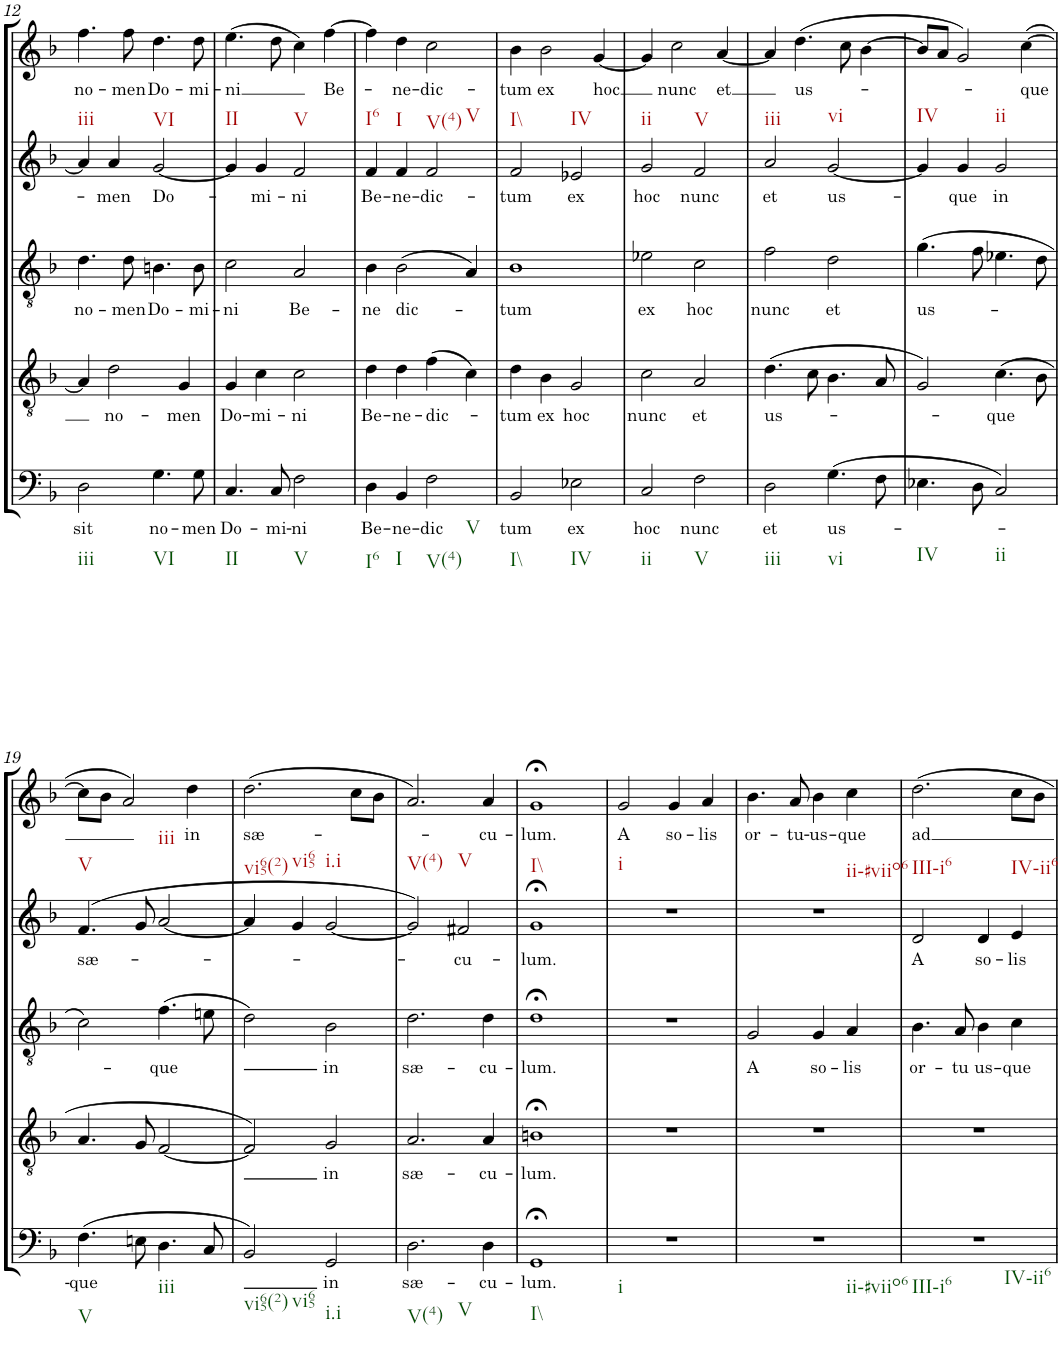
**kern	**text	**kern	**text	**kern	**text	**kern	**text	**kern	**text
*part5	*part5	*part4	*part4	*part3	*part3	*part2	*part2	*part1	*part1
*staff5	*staff5	*staff4	*staff4	*staff3	*staff3	*staff2	*staff2	*staff1	*staff1
*I"Basso	*	*I"Tenore	*	*I"Alto	*	*I"Alto	*	*I"Canto	*
!!LO:PB:g=z
*clefF4	*	*clefGv2	*	*clefGv2	*	*clefG2	*	*clefG2	*
*Trd7c12	*	*	*	*	*	*	*	*	*
*k[b-]	*	*k[b-]	*	*k[b-]	*	*k[b-]	*	*k[b-]	*
*F:	*	*F:	*	*F:	*	*F:	*	*F:	*
*M4/4	*	*M4/4	*	*M4/4	*	*M4/4	*	*M4/4	*
*met(c)	*	*met(c)	*	*met(c)	*	*met(c)	*	*met(c)	*
=12	=12	=12	=12	=12	=12	=12	=12	=12	=12
!	!	!	!	!	!	!	!	!LO:TX:b:t=iii	!
!LO:TX:b:t=iii	!	!	!	!	!	!	!	!	!
!	!LO:LY:b	!	!	!	!LO:LY:b	!	!	!	!LO:LY:b
2D\	sit	4A/]	.	4.d\	no-	4a/]	.	4.ff\	no-
!	!	!	!LO:LY:b	!	!	!	!LO:LY:b	!	!
.	.	2d\	no-	.	.	4a/	-men	.	.
!	!	!	!	!	!LO:LY:b	!	!	!	!LO:LY:b
.	.	.	.	8d\	-men	.	.	8ff\	-men
!	!	!	!	!	!	!	!	!LO:TX:b:t=VI	!
!LO:TX:b:t=VI	!	!	!	!	!	!	!	!	!
!	!LO:LY:b	!	!	!	!LO:LY:b	!	!LO:LY:b	!	!LO:LY:b
4.G\	no-	.	.	4.Bn\	Do-	[2g/	Do-	4.dd\	Do-
!	!	!	!LO:LY:b	!	!	!	!	!	!
.	.	4G/	-men	.	.	.	.	.	.
!	!LO:LY:b	!	!	!	!LO:LY:b	!	!	!	!LO:LY:b
8G\	-men	.	.	8B\	-mi-	.	.	8dd\	-mi-
=13	=13	=13	=13	=13	=13	=13	=13	=13	=13
!	!	!	!	!	!	!	!	!LO:TX:b:t=II	!
!LO:TX:b:t=II	!	!	!	!	!	!	!	!	!
!	!LO:LY:b	!	!LO:LY:b	!	!LO:LY:b	!	!	!	!LO:LY:b
4.C/	Do-	4G/	Do-	2c\	-ni	4g/]	.	(>4.ee\	-ni
!	!	!	!LO:LY:b	!	!	!	!LO:LY:b	!	!
.	.	4c\	-mi-	.	.	4g/	-mi-	.	.
!	!LO:LY:b	!	!	!	!	!	!	!	!
8C/	-mi-	.	.	.	.	.	.	8dd\	.
!	!	!	!	!	!	!	!	!LO:TX:b:t=V	!
!LO:TX:b:t=V	!	!	!	!	!	!	!	!	!
!	!LO:LY:b	!	!LO:LY:b	!	!LO:LY:b	!	!LO:LY:b	!	!
2F\	-ni	2c\	-ni	2A/	Be-	2f/	-ni	4cc\)	.
!	!	!	!	!	!	!	!	!	!LO:LY:b
.	.	.	.	.	.	.	.	[4ff\	Be-
=14	=14	=14	=14	=14	=14	=14	=14	=14	=14
!	!	!	!	!	!	!	!	!LO:TX:b:t=I6	!
!LO:TX:b:t=I6	!	!	!	!	!	!	!	!	!
!	!LO:LY:b	!	!LO:LY:b	!	!LO:LY:b	!	!LO:LY:b	!	!
4D\	Be-	4d\	Be-	4B-\	-ne	4f/	Be-	4ff\]	.
!	!	!	!	!	!	!	!	!LO:TX:b:t=I	!
!LO:TX:b:t=I	!	!	!	!	!	!	!	!	!
!	!LO:LY:b	!	!LO:LY:b	!	!LO:LY:b	!	!LO:LY:b	!	!LO:LY:b
4BB-/	-ne-	4d\	-ne-	(>2B-\	dic-	4f/	-ne-	4dd\	-ne-
!	!	!	!	!	!	!	!	!LO:TX:b:t=V(4)	!
!	!	!	!	!	!	!	!	!LO:TX:b:t=V	!
!LO:TX:b:t=V(4)	!	!	!	!	!	!	!	!	!
!LO:TX:b:t=V	!	!	!	!	!	!	!	!	!
!	!LO:LY:b	!	!LO:LY:b	!	!	!	!LO:LY:b	!	!LO:LY:b
2F\	-dic	(>4f\	-dic-	.	.	2f/	-dic-	2cc\	-dic-
.	.	4c\)	.	4A/)	.	.	.	.	.
=15	=15	=15	=15	=15	=15	=15	=15	=15	=15
!	!	!	!	!	!	!	!	!LO:TX:b:t=I\\	!
!LO:TX:b:t=I\\	!	!	!	!	!	!	!	!	!
!	!LO:LY:b	!	!LO:LY:b	!	!LO:LY:b	!	!LO:LY:b	!	!LO:LY:b
2BB-/	­tum	4d\	-­tum	1B-	-­tum	2f/	-­tum	4b-\	-­tum
!	!	!	!	!	!	!	!	!LO:TX:b:t=IV	!
!	!	!	!LO:LY:b	!	!	!	!	!	!LO:LY:b
.	.	4B-\	ex	.	.	.	.	2b-\	ex
!LO:TX:b:t=IV	!	!	!	!	!	!	!	!	!
!	!LO:LY:b	!	!LO:LY:b	!	!	!	!LO:LY:b	!	!
2E-X\	ex	2G/	hoc	.	.	2e-X/	ex	.	.
!	!	!	!	!	!	!	!	!	!LO:LY:b
.	.	.	.	.	.	.	.	[4g/	hoc
=16	=16	=16	=16	=16	=16	=16	=16	=16	=16
!	!	!	!	!	!	!	!	!LO:TX:b:t=ii	!
!LO:TX:b:t=ii	!	!	!	!	!	!	!	!	!
!	!LO:LY:b	!	!LO:LY:b	!	!LO:LY:b	!	!LO:LY:b	!	!
2C/	hoc	2c\	nunc	2e-X\	ex	2g/	hoc	4g/]	.
!	!	!	!	!	!	!	!	!LO:TX:b:t=V	!
!	!	!	!	!	!	!	!	!	!LO:LY:b
.	.	.	.	.	.	.	.	2cc\	nunc
!LO:TX:b:t=V	!	!	!	!	!	!	!	!	!
!	!LO:LY:b	!	!LO:LY:b	!	!LO:LY:b	!	!LO:LY:b	!	!
2F\	nunc	2A/	et	2c\	hoc	2f/	nunc	.	.
!	!	!	!	!	!	!	!	!	!LO:LY:b
.	.	.	.	.	.	.	.	[4a/	et
=17	=17	=17	=17	=17	=17	=17	=17	=17	=17
!	!	!	!	!	!	!	!	!LO:TX:b:t=iii	!
!LO:TX:b:t=iii	!	!	!	!	!	!	!	!	!
!	!LO:LY:b	!	!LO:LY:b	!	!LO:LY:b	!	!LO:LY:b	!	!
2D\	et	(>4.d\	us-	2f\	nunc	2a/	et	4a/]	.
!	!	!	!	!	!	!	!	!LO:TX:b:t=vi	!
!	!	!	!	!	!	!	!	!	!LO:LY:b
.	.	.	.	.	.	.	.	(>4.dd\	us-
.	.	8c\	.	.	.	.	.	.	.
!LO:TX:b:t=vi	!	!	!	!	!	!	!	!	!
!	!LO:LY:b	!	!	!	!LO:LY:b	!	!LO:LY:b	!	!
(>4.G\	us-	4.B-\	.	2d\	et	[2g/	us-	.	.
.	.	.	.	.	.	.	.	8cc\	.
.	.	.	.	.	.	.	.	[4b-\	.
8F\	.	8A/	.	.	.	.	.	.	.
=18	=18	=18	=18	=18	=18	=18	=18	=18	=18
!	!	!	!	!	!	!	!	!LO:TX:b:t=IV	!
!LO:TX:b:t=IV	!	!	!	!	!	!	!	!	!
!	!	!	!	!	!LO:LY:b	!	!	!	!
4.E-X\	.	2G/)	.	(>4.g\	us-	4g/]	.	8b-/L]	.
.	.	.	.	.	.	.	.	8a/J	.
!	!	!	!	!	!	!	!	!LO:TX:b:t=ii	!
!	!	!	!	!	!	!	!LO:LY:b	!	!
.	.	.	.	.	.	4g/	-que	2g/)	.
8D\	.	.	.	8f\	.	.	.	.	.
!LO:TX:b:t=ii	!	!	!	!	!	!	!	!	!
!	!	!	!LO:LY:b	!	!	!	!LO:LY:b	!	!
2C/)	.	(>4.c\	-que	4.e-X\	.	2g/	in	.	.
!	!	!	!	!	!	!	!	!	!LO:LY:b
.	.	.	.	.	.	.	.	(>[4cc\	-que
.	.	8B-\	.	8d\	.	.	.	.	.
!!LO:LB:g=z
=19	=19	=19	=19	=19	=19	=19	=19	=19	=19
!	!	!	!	!	!	!	!	!LO:TX:b:t=V	!
!LO:TX:b:t=V	!	!	!	!	!	!	!	!	!
!	!LO:LY:b	!	!	!	!	!	!LO:LY:b	!	!
(>4.F\	-que	4.A/	.	2c\)	.	(>4.f/	sæ-	8cc\L]	.
.	.	.	.	.	.	.	.	8b-\J	.
!	!	!	!	!	!	!	!	!LO:TX:b:t=iii	!
.	.	.	.	.	.	.	.	2a/)	.
8En\	.	8G/	.	.	.	8g/	.	.	.
!LO:TX:b:t=iii	!	!	!	!	!	!	!	!	!
!	!	!	!	!	!LO:LY:b	!	!	!	!
4.D\	.	[2F/	.	(>4.f\	-que	[2a/	.	.	.
!	!	!	!	!	!	!	!	!	!LO:LY:b
.	.	.	.	.	.	.	.	4dd\	in
8C/	.	.	.	8en\	.	.	.	.	.
=20	=20	=20	=20	=20	=20	=20	=20	=20	=20
!	!	!	!	!	!	!	!	!LO:TX:b:t=vi65(2)	!
!	!	!	!	!	!	!	!	!LO:TX:b:t=vi65	!
!	!	!	!	!	!	!	!	!LO:TX:b:t=i.i	!
!LO:TX:b:t=vi65(2)	!	!	!	!	!	!	!	!	!
!LO:TX:b:t=vi65	!	!	!	!	!	!	!	!	!
!	!	!	!	!	!	!	!LO:LY:b	!	!LO:LY:b
2BB-/)	.	2F/])	.	2d\)	.	4a/]	-­-	(>2.dd\	sæ-
.	.	.	.	.	.	4g/	.	.	.
!LO:TX:b:t=i.i	!	!	!	!	!	!	!	!	!
!	!LO:LY:b	!	!LO:LY:b	!	!LO:LY:b	!	!	!	!
2GG/	in	2G/	in	2B-\	in	[2g/	.	.	.
.	.	.	.	.	.	.	.	8cc\L	.
.	.	.	.	.	.	.	.	8b-\J	.
=21	=21	=21	=21	=21	=21	=21	=21	=21	=21
!	!	!	!	!	!	!	!	!LO:TX:b:t=V(4)	!
!	!	!	!	!	!	!	!	!LO:TX:b:t=V	!
!LO:TX:b:t=V(4)	!	!	!	!	!	!	!	!	!
!LO:TX:b:t=V	!	!	!	!	!	!	!	!	!
!	!LO:LY:b	!	!LO:LY:b	!	!LO:LY:b	!	!	!	!
2.D\	sæ-	2.A/	sæ-	2.d\	sæ-	2g/])	.	2.a/)	.
!	!	!	!	!	!	!	!LO:LY:b	!	!
.	.	.	.	.	.	2f#X/	-cu-	.	.
!	!LO:LY:b	!	!LO:LY:b	!	!LO:LY:b	!	!	!	!LO:LY:b
4D\	-cu-	4A/	-cu-	4d\	-cu-	.	.	4a/	-cu-
=22	=22	=22	=22	=22	=22	=22	=22	=22	=22
!	!	!	!	!	!	!	!	!LO:TX:b:t=I\\	!
!LO:TX:b:t=I\\	!	!	!	!	!	!	!	!	!
!	!LO:LY:b	!	!LO:LY:b	!	!LO:LY:b	!	!LO:LY:b	!	!LO:LY:b
1GG;<	-lum.	1Bn;<	-lum.	1d;<	-lum.	1g;<	-lum.	1g;<	-lum.
=23	=23	=23	=23	=23	=23	=23	=23	=23	=23
!	!	!	!	!	!	!	!	!LO:TX:b:t=i	!
!LO:TX:b:t=i	!	!	!	!	!	!	!	!	!
!	!	!	!	!	!	!	!	!	!LO:LY:b
1r	.	1r	.	1r	.	1r	.	2g/	A
!	!	!	!	!	!	!	!	!	!LO:LY:b
.	.	.	.	.	.	.	.	4g/	so-
!	!	!	!	!	!	!	!	!	!LO:LY:b
.	.	.	.	.	.	.	.	4a/	-lis
=24	=24	=24	=24	=24	=24	=24	=24	=24	=24
!LO:TX:b:t=ii-#viio6	!	!	!	!	!	!	!	!	!
!	!	!	!	!	!LO:LY:b	!	!	!	!LO:LY:b
1r	.	1r	.	2G/	A	1r	.	4.b-\	or-
!	!	!	!	!	!	!	!	!	!LO:LY:b
.	.	.	.	.	.	.	.	8a/	-tu-
!	!	!	!	!	!LO:LY:b	!	!	!	!LO:LY:b
.	.	.	.	4G/	so-	.	.	4b-\	-us-
!	!	!	!	!	!	!	!	!LO:TX:b:t=ii-#viio6	!
!	!	!	!	!	!LO:LY:b	!	!	!	!LO:LY:b
.	.	.	.	4A/	-lis	.	.	4cc\	-que
=25	=25	=25	=25	=25	=25	=25	=25	=25	=25
!	!	!	!	!	!	!	!	!LO:TX:b:t=III-i6	!
!LO:TX:b:t=III-i6	!	!	!	!	!	!	!	!	!
!LO:TX:b:t=IV-ii6	!	!	!	!	!	!	!	!	!
!	!	!	!	!	!LO:LY:b	!	!LO:LY:b	!	!LO:LY:b
1r	.	1r	.	4.B-\	or-	2d/	A	2.dd\	ad
!	!	!	!	!	!LO:LY:b	!	!	!	!
.	.	.	.	8A/	-tu	.	.	.	.
!	!	!	!	!	!LO:LY:b	!	!LO:LY:b	!	!
.	.	.	.	4B-\	us-	4d/	so-	.	.
!	!	!	!	!	!	!	!	!LO:TX:b:t=IV-ii6	!
!	!	!	!	!	!LO:LY:b	!	!LO:LY:b	!	!
.	.	.	.	4c\	-que	4e/	-lis	8cc\L	.
.	.	.	.	.	.	.	.	8b-\J	.
=	=	=	=	=	=	=	=	=	=
*-	*-	*-	*-	*-	*-	*-	*-	*-	*-
